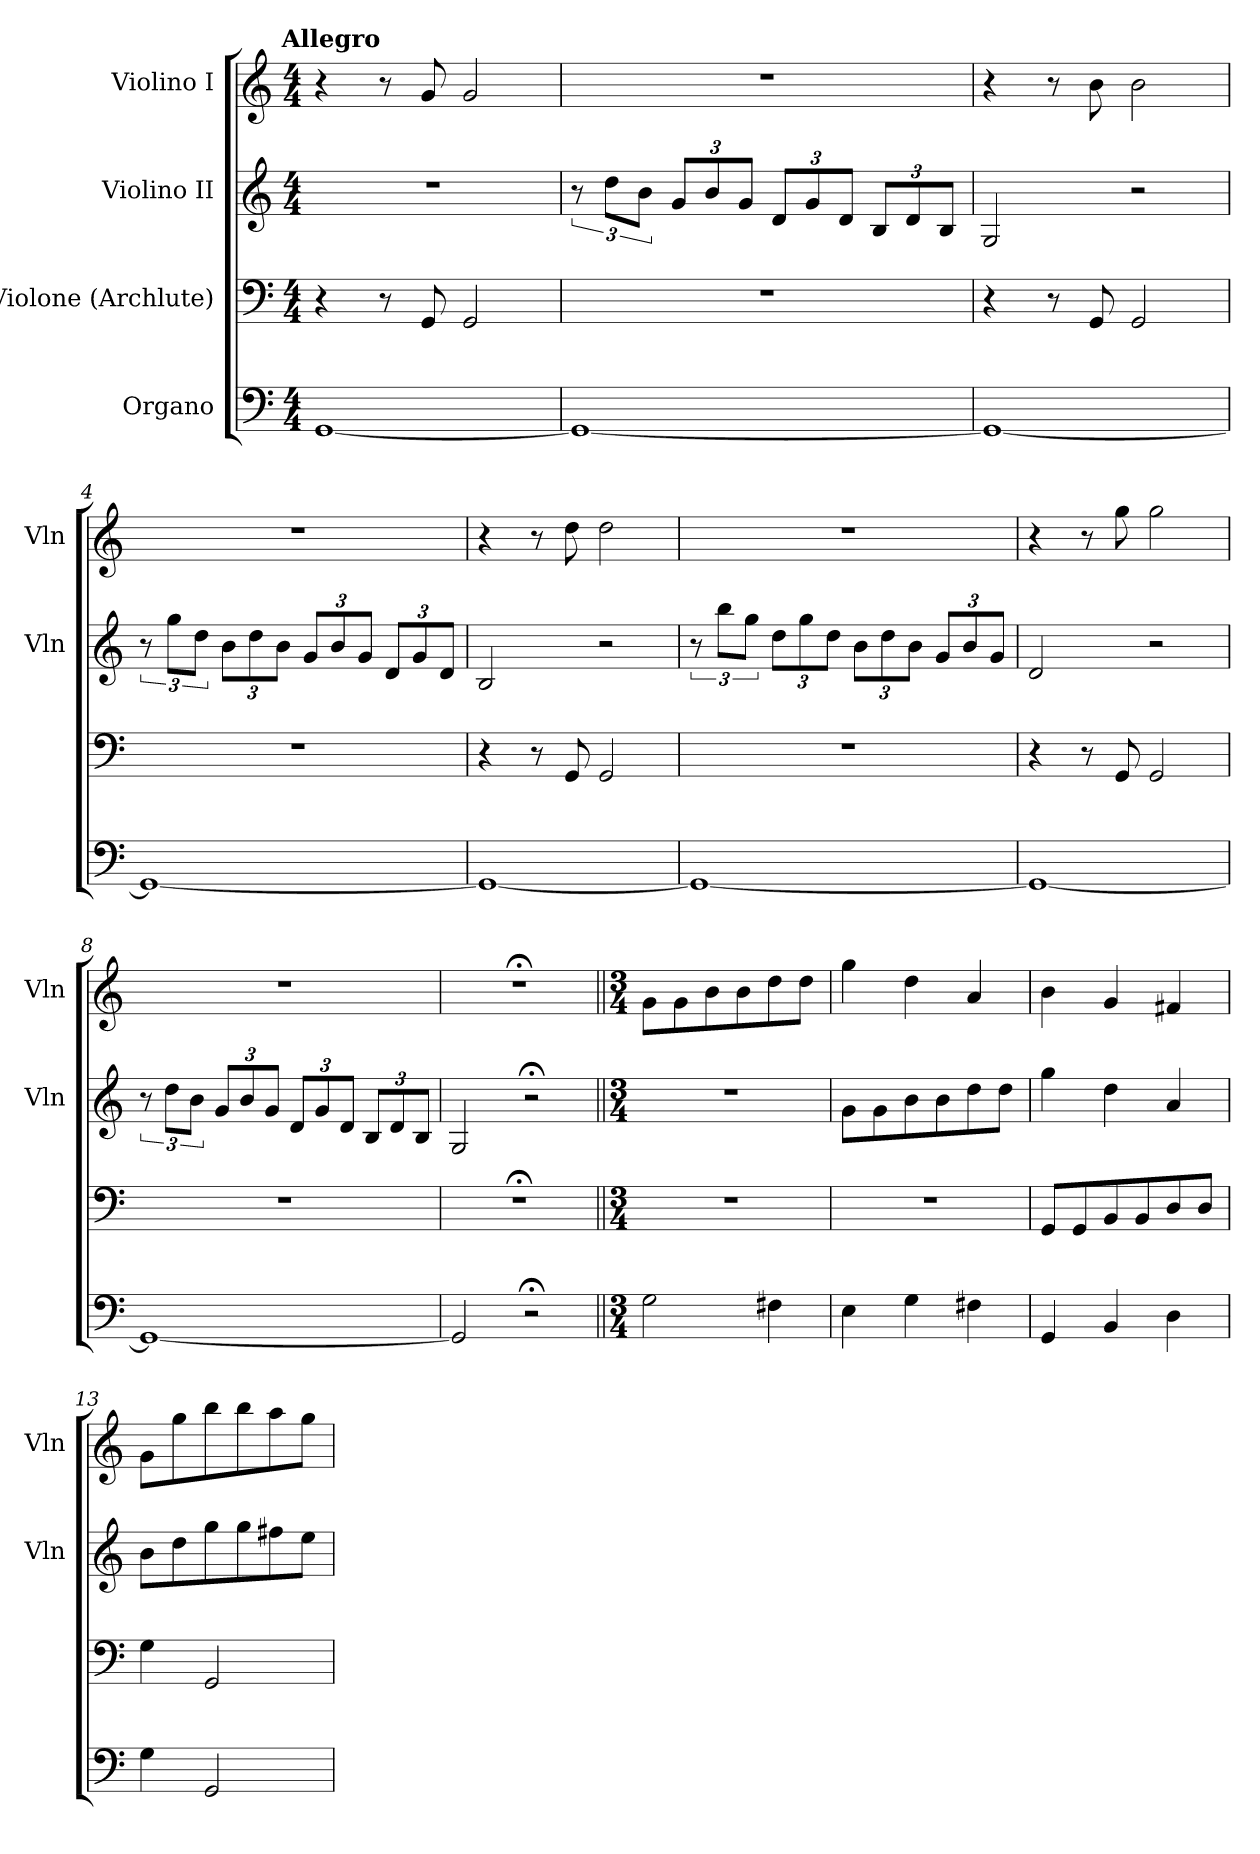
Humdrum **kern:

**kern	**kern	**kern	**kern
*part4	*part3	*part2	*part1
*staff4	*staff3	*staff2	*staff1
*I"Organo	*I"Violone (Archlute)	*I"Violino II	*I"Violino I
*	*	*I'Vln	*I'Vln
*clefF4	*clefF4	*clefG2	*clefG2
*k[]	*k[]	*k[]	*k[]
!!LO:TX:omd:t=Allegro
*M4/4	*M4/4	*M4/4	*M4/4
*MM114	*MM114	*MM114	*MM114
=1	=1	=1	=1
[1GG/	4r	1r	4r
.	8r	.	8r
.	8GG/	.	8g/
.	2GG/	.	2g/
=2	=2	=2	=2
1GG/_	1r	12r	1r
.	.	12dd\L	.
.	.	12b\J	.
.	.	12g/L	.
.	.	12b/	.
.	.	12g/J	.
.	.	12d/L	.
.	.	12g/	.
.	.	12d/J	.
.	.	12B/L	.
.	.	12d/	.
.	.	12B/J	.
=3	=3	=3	=3
1GG/_	4r	2G/	4r
.	8r	.	8r
.	8GG/	.	8b\
.	2GG/	2r	2b\
=4	=4	=4	=4
1GG/_	1r	12r	1r
.	.	12gg\L	.
.	.	12dd\J	.
.	.	12b\L	.
.	.	12dd\	.
.	.	12b\J	.
.	.	12g/L	.
.	.	12b/	.
.	.	12g/J	.
.	.	12d/L	.
.	.	12g/	.
.	.	12d/J	.
=5	=5	=5	=5
1GG/_	4r	2B/	4r
.	8r	.	8r
.	8GG/	.	8dd\
.	2GG/	2r	2dd\
=6	=6	=6	=6
1GG/_	1r	12r	1r
.	.	12bb\L	.
.	.	12gg\J	.
.	.	12dd\L	.
.	.	12gg\	.
.	.	12dd\J	.
.	.	12b\L	.
.	.	12dd\	.
.	.	12b\J	.
.	.	12g/L	.
.	.	12b/	.
.	.	12g/J	.
=7	=7	=7	=7
1GG/_	4r	2d/	4r
.	8r	.	8r
.	8GG/	.	8gg\
.	2GG/	2r	2gg\
=8	=8	=8	=8
1GG/_	1r	12r	1r
.	.	12dd\L	.
.	.	12b\J	.
.	.	12g/L	.
.	.	12b/	.
.	.	12g/J	.
.	.	12d/L	.
.	.	12g/	.
.	.	12d/J	.
.	.	12B/L	.
.	.	12d/	.
.	.	12B/J	.
=9	=9	=9	=9
2GG/]	1r;<	2G/	1r;<
2r;<	.	2r;<	.
=10||	=10||	=10||	=10||
*M3/4	*M3/4	*M3/4	*M3/4
2G\	2.r	2.r	8g\L
.	.	.	8g\
.	.	.	8b\
.	.	.	8b\
4F#X\	.	.	8dd\
.	.	.	8dd\J
=11	=11	=11	=11
4E\	2.r	8g\L	4gg\
.	.	8g\	.
4G\	.	8b\	4dd\
.	.	8b\	.
4F#X\	.	8dd\	4a/
.	.	8dd\J	.
=12	=12	=12	=12
4GG/	8GG/L	4gg\	4b\
.	8GG/	.	.
4BB/	8BB/	4dd\	4g/
.	8BB/	.	.
4D\	8D/	4a/	4f#X/
.	8D/J	.	.
=13	=13	=13	=13
4G\	4G\	8b\L	8g\L
.	.	8dd\	8gg\
2GG/	2GG/	8gg\	8bb\
.	.	8gg\	8bb\
.	.	8ff#X\	8aa\
.	.	8ee\J	8gg\J
=	=	=	=
*-	*-	*-	*-
